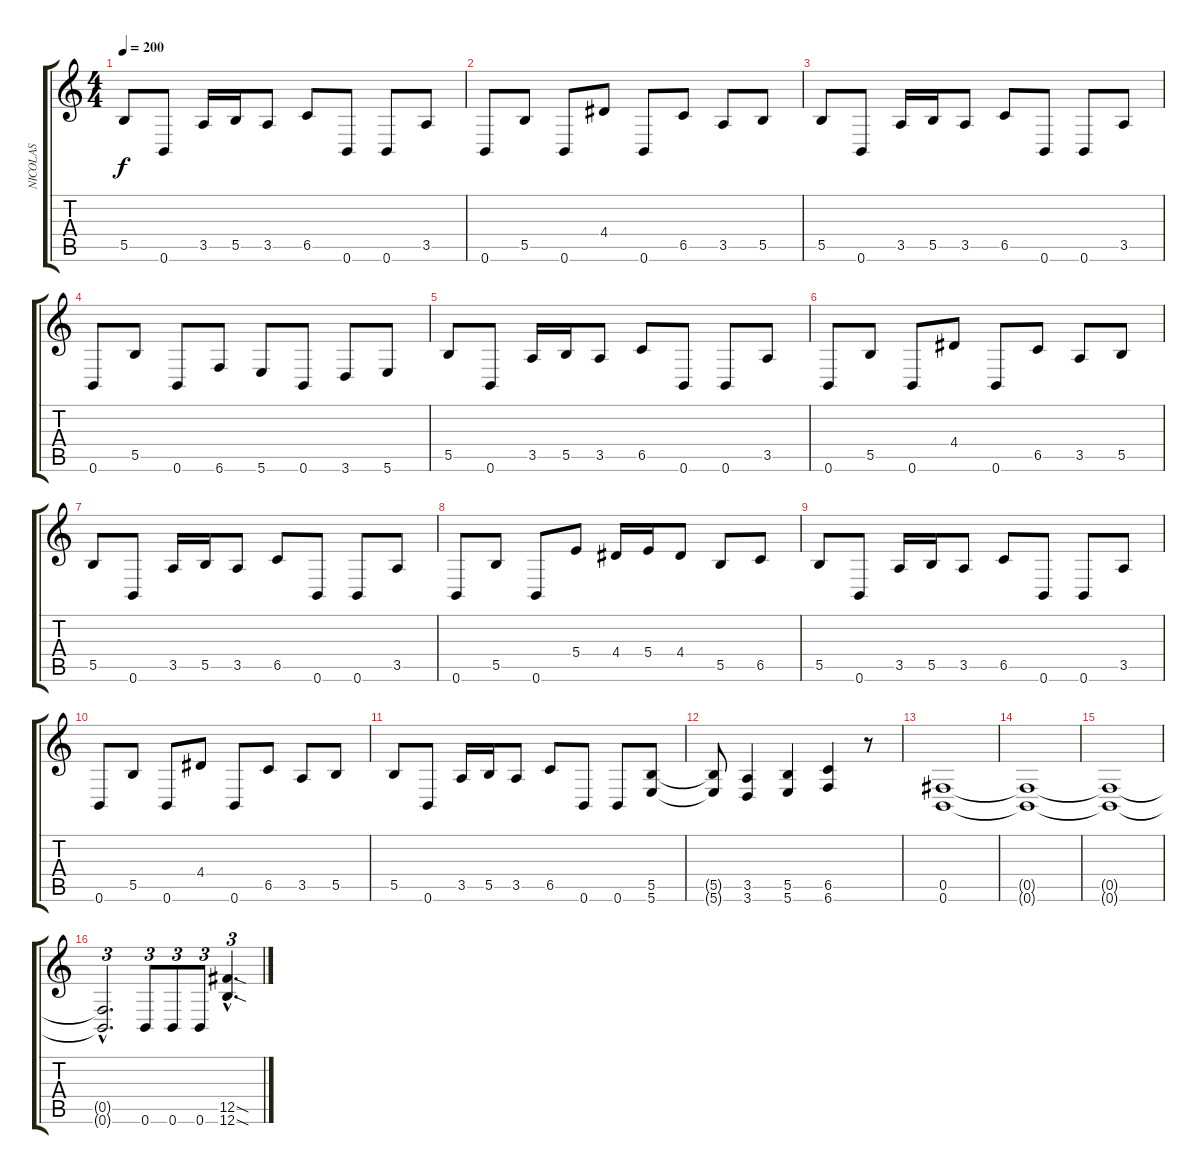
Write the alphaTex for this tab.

\track ("NICOLAS" "NICOLAS") {instrument overdrivenguitar}
\staff {score tabs}
\tuning (Db4 Ab3 E3 B2 Gb2 B1) {hide}
\ts (4 4)
\tempo 200
\clef g2
\ks c
5.5.8{dy f} 0.6.8 3.5.16 5.5.16 3.5.8 6.5.8 0.6.8 0.6.8 3.5.8 |
0.6.8 5.5.8 0.6.8 4.4.8 0.6.8 6.5.8 3.5.8 5.5.8 |
5.5.8 0.6.8 3.5.16 5.5.16 3.5.8 6.5.8 0.6.8 0.6.8 3.5.8 |
0.6.8 5.5.8 0.6.8 6.6.8 5.6.8 0.6.8 3.6.8 5.6.8 |
5.5.8 0.6.8 3.5.16 5.5.16 3.5.8 6.5.8 0.6.8 0.6.8 3.5.8 |
0.6.8 5.5.8 0.6.8 4.4.8 0.6.8 6.5.8 3.5.8 5.5.8 |
5.5.8 0.6.8 3.5.16 5.5.16 3.5.8 6.5.8 0.6.8 0.6.8 3.5.8 |
0.6.8 5.5.8 0.6.8 5.4.8 4.4.16 5.4.16 4.4.8 5.5.8 6.5.8 |
5.5.8 0.6.8 3.5.16 5.5.16 3.5.8 6.5.8 0.6.8 0.6.8 3.5.8 |
0.6.8 5.5.8 0.6.8 4.4.8 0.6.8 6.5.8 3.5.8 5.5.8 |
5.5.8 0.6.8 3.5.16 5.5.16 3.5.8 6.5.8 0.6.8 0.6.8 (5.5 5.6).8 |
(5.5{t} 5.6{t}).8 (3.5 3.6).4 (5.5 5.6).4 (6.5 6.6).4 r.8 |
(0.5 0.6).1 |
(0.5{t} 0.6{t}).1 |
(0.5{t} 0.6{t}).1 |
(0.5{hac t} 0.6{hac t}).2{d tu (3 2)} 0.6.8{tu (3 2)} 0.6.8{tu (3 2)} 0.6.8{tu (3 2)} (12.5{sod hac} 12.6{sod hac}).4{d tu (3 2)}
